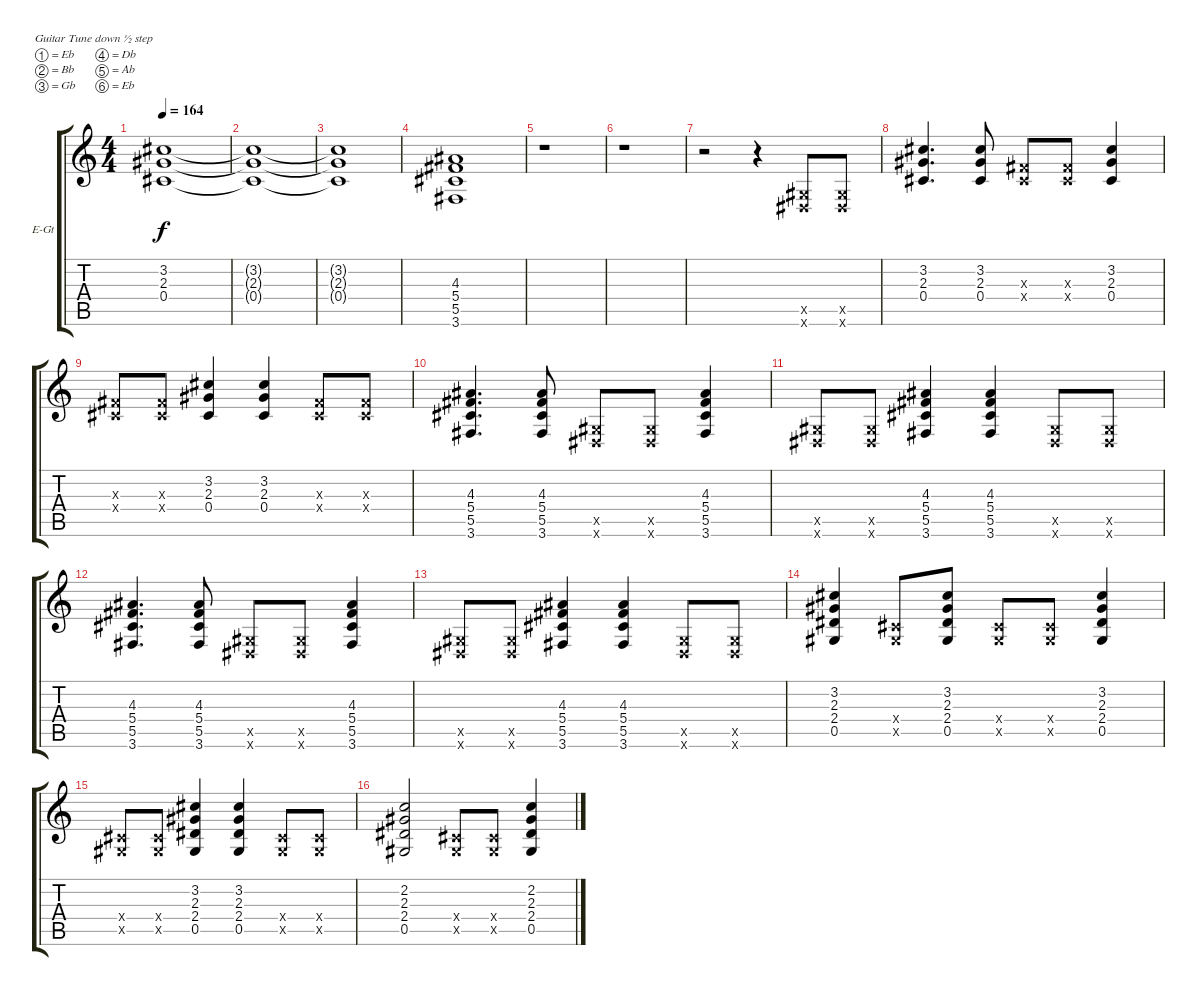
\bracketExtendMode groupsimilarinstruments
\firstSystemTrackNameOrientation horizontal
\otherSystemsTrackNameOrientation horizontal
\track ("Slash - Lead Guitar" "E-Gt") {instrument overdrivenguitar}
\staff {score tabs}
\tuning (Eb4 Bb3 Gb3 Db3 Ab2 Eb2)
\ts (4 4)
\tempo 164
\clef g2
\ks aminor
(3.2{t} 2.3{t} 0.4{t}).1{dy f} |
(3.2{t} 2.3{t} 0.4{t}).1 |
(3.2{t} 2.3{t} 0.4{t}).1 |
(4.3 5.4 5.5 3.6).1 |
r.1 |
r.1 |
r.2 r.4 (0.5{x} 0.6{x}).8 (0.5{x} 0.6{x}).8 |
(3.2 2.3 0.4).4{d} (3.2 2.3 0.4).8 (0.3{x} 0.4{x}).8 (0.3{x} 0.4{x}).8 (3.2 2.3 0.4).4 |
(0.3{x} 0.4{x}).8 (0.3{x} 0.4{x}).8 (3.2 2.3 0.4).4 (3.2 2.3 0.4).4 (0.3{x} 0.4{x}).8 (0.3{x} 0.4{x}).8 |
(4.3 5.4 5.5 3.6).4{d} (4.3 5.4 5.5 3.6).8 (0.5{x} 0.6{x}).8 (0.5{x} 0.6{x}).8 (4.3 5.4 5.5 3.6).4 |
(0.5{x} 0.6{x}).8 (0.5{x} 0.6{x}).8 (4.3 5.4 5.5 3.6).4 (4.3 5.4 5.5 3.6).4 (0.5{x} 0.6{x}).8 (0.5{x} 0.6{x}).8 |
(4.3 5.4 5.5 3.6).4{d} (4.3 5.4 5.5 3.6).8 (0.5{x} 0.6{x}).8 (0.5{x} 0.6{x}).8 (4.3 5.4 5.5 3.6).4 |
(0.5{x} 0.6{x}).8 (0.5{x} 0.6{x}).8 (4.3 5.4 5.5 3.6).4 (4.3 5.4 5.5 3.6).4 (0.5{x} 0.6{x}).8 (0.5{x} 0.6{x}).8 |
(3.2 2.3 2.4 0.5).4 (0.4{x} 0.5{x}).8 (3.2 2.3 2.4 0.5).8 (0.4{x} 0.5{x}).8 (0.4{x} 0.5{x}).8 (3.2 2.3 2.4 0.5).4 |
(0.4{x} 0.5{x}).8 (0.4{x} 0.5{x}).8 (3.2 2.3 2.4 0.5).4 (3.2 2.3 2.4 0.5).4 (0.4{x} 0.5{x}).8 (0.4{x} 0.5{x}).8 |
(2.2 2.3 2.4 0.5).2 (0.4{x} 0.5{x}).8 (0.4{x} 0.5{x}).8 (2.2 2.3 2.4 0.5).4
